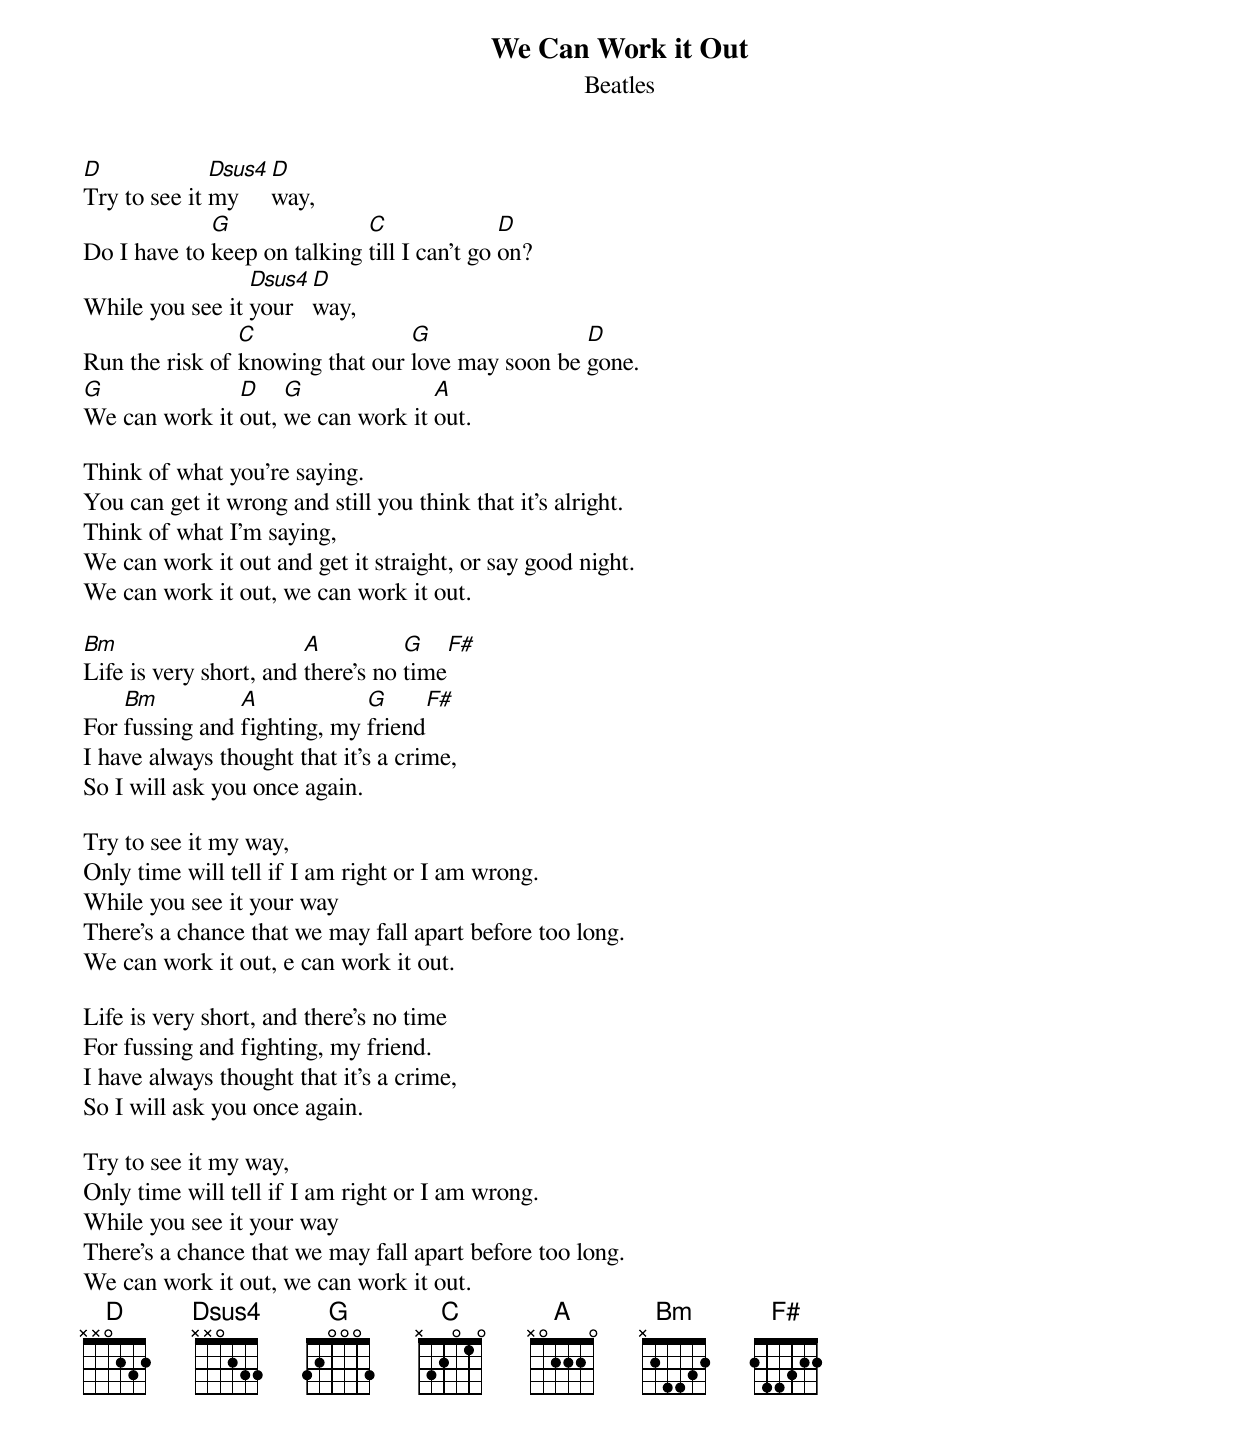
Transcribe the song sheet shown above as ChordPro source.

{title:We Can Work it Out}
{subtitle:Beatles}
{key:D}

[D]Try to see it [Dsus4]my [D]way,
Do I have to [G]keep on talking [C]till I can't go [D]on?
While you see it [Dsus4]your [D]way,
Run the risk of [C]knowing that our [G]love may soon be [D]gone.
[G]We can work it [D]out, [G]we can work it [A]out.

Think of what you're saying.
You can get it wrong and still you think that it's alright.
Think of what I'm saying,
We can work it out and get it straight, or say good night.
We can work it out, we can work it out.

[Bm]Life is very short, and [A]there's no [G]time[F#]
For [Bm]fussing and [A]fighting, my [G]friend[F#]
I have always thought that it's a crime,
So I will ask you once again.

Try to see it my way,
Only time will tell if I am right or I am wrong.
While you see it your way
There's a chance that we may fall apart before too long.
We can work it out, e can work it out.

Life is very short, and there's no time
For fussing and fighting, my friend.
I have always thought that it's a crime,
So I will ask you once again.

Try to see it my way,
Only time will tell if I am right or I am wrong.
While you see it your way
There's a chance that we may fall apart before too long.
We can work it out, we can work it out.
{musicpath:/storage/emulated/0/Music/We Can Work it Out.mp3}
